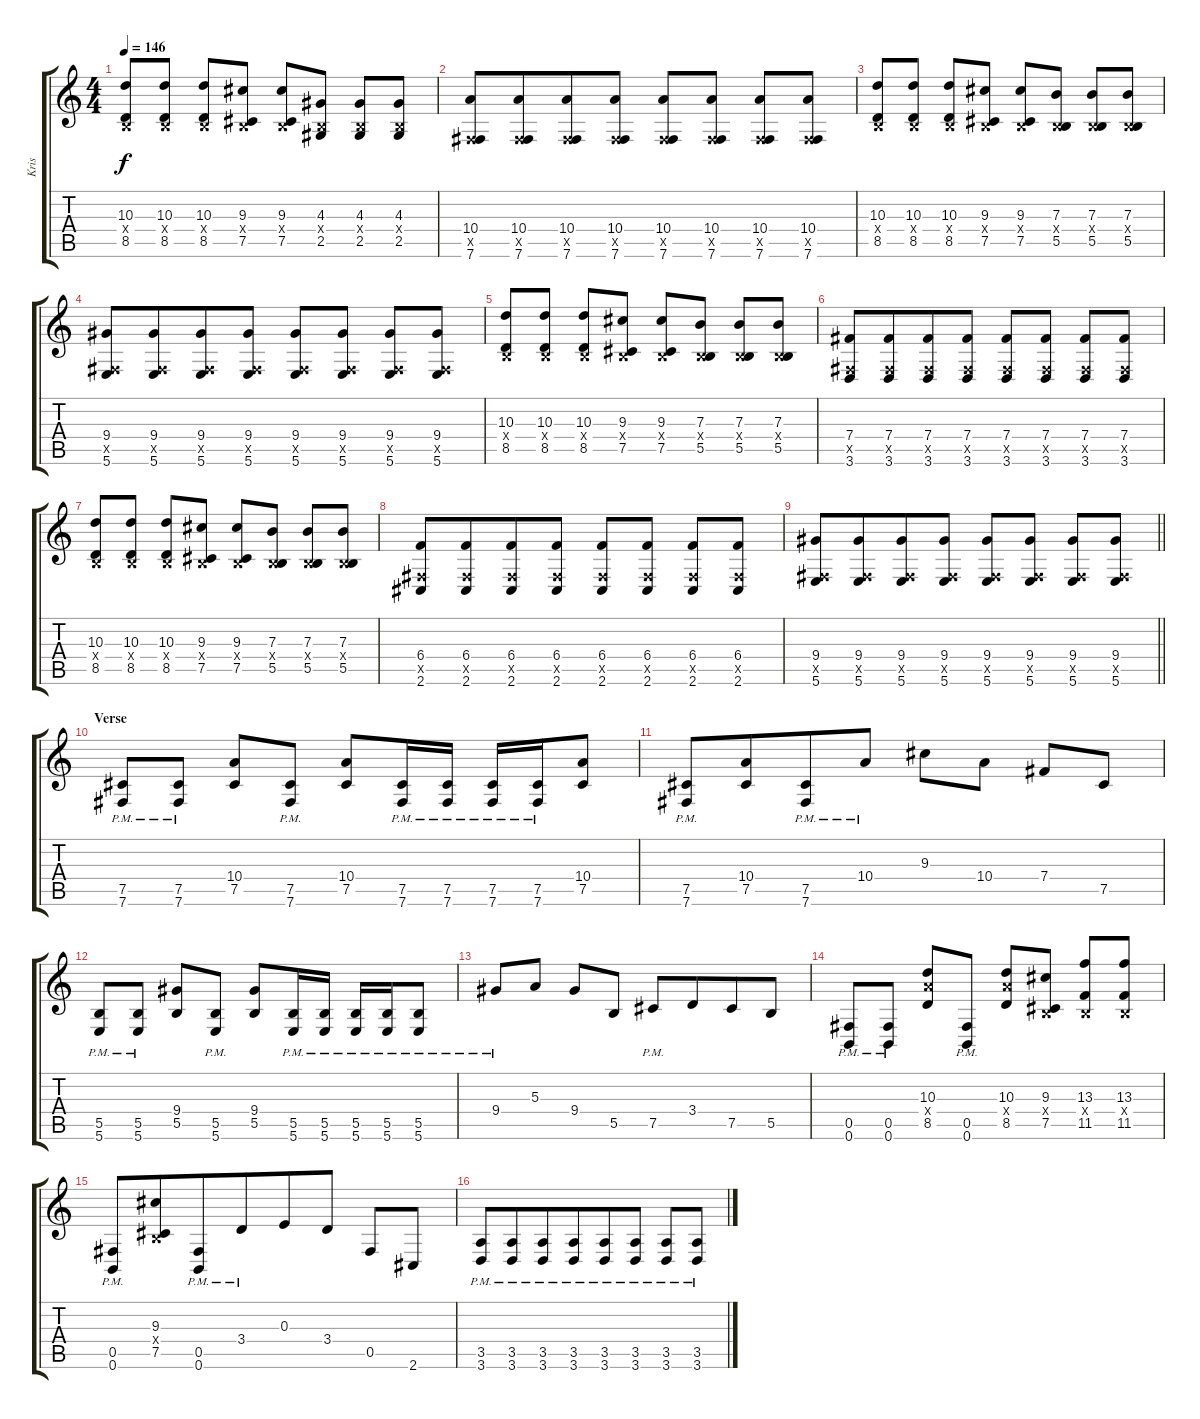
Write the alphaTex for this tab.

\track ("Kris" "Kris") {instrument distortionguitar}
\staff {score tabs}
\tuning (Db4 Ab3 E3 B2 Gb2 B1) {hide}
\ts (4 4)
\tempo 146
\clef g2
\ks c
(10.3 0.4{x} 8.5).8{dy f beam merge} (10.3 0.4{x} 8.5).8 (10.3 0.4{x} 8.5).8 (9.3 0.4{x} 7.5).8 (9.3 0.4{x} 7.5).8 (4.3 0.4{x} 2.5).8 (4.3 0.4{x} 2.5).8 (4.3 0.4{x} 2.5).8 |
(10.4 0.5{x} 7.6).8{beam merge} (10.4 0.5{x} 7.6).8{beam merge} (10.4 0.5{x} 7.6).8 (10.4 0.5{x} 7.6).8 (10.4 0.5{x} 7.6).8 (10.4 0.5{x} 7.6).8 (10.4 0.5{x} 7.6).8 (10.4 0.5{x} 7.6).8 |
(10.3 0.4{x} 8.5).8{beam merge} (10.3 0.4{x} 8.5).8 (10.3 0.4{x} 8.5).8 (9.3 0.4{x} 7.5).8 (9.3 0.4{x} 7.5).8 (7.3 0.4{x} 5.5).8 (7.3 0.4{x} 5.5).8 (7.3 0.4{x} 5.5).8 |
(9.4 0.5{x} 5.6).8{beam merge} (9.4 0.5{x} 5.6).8{beam merge} (9.4 0.5{x} 5.6).8 (9.4 0.5{x} 5.6).8 (9.4 0.5{x} 5.6).8 (9.4 0.5{x} 5.6).8 (9.4 0.5{x} 5.6).8 (9.4 0.5{x} 5.6).8 |
(10.3 0.4{x} 8.5).8{beam merge} (10.3 0.4{x} 8.5).8 (10.3 0.4{x} 8.5).8 (9.3 0.4{x} 7.5).8 (9.3 0.4{x} 7.5).8 (7.3 0.4{x} 5.5).8 (7.3 0.4{x} 5.5).8 (7.3 0.4{x} 5.5).8 |
(7.4 0.5{x} 3.6).8{beam merge} (7.4 0.5{x} 3.6).8{beam merge} (7.4 0.5{x} 3.6).8 (7.4 0.5{x} 3.6).8 (7.4 0.5{x} 3.6).8 (7.4 0.5{x} 3.6).8 (7.4 0.5{x} 3.6).8 (7.4 0.5{x} 3.6).8 |
(10.3 0.4{x} 8.5).8{beam merge} (10.3 0.4{x} 8.5).8 (10.3 0.4{x} 8.5).8 (9.3 0.4{x} 7.5).8 (9.3 0.4{x} 7.5).8 (7.3 0.4{x} 5.5).8 (7.3 0.4{x} 5.5).8 (7.3 0.4{x} 5.5).8 |
(6.4 0.5{x} 2.6).8{beam merge} (6.4 0.5{x} 2.6).8{beam merge} (6.4 0.5{x} 2.6).8 (6.4 0.5{x} 2.6).8 (6.4 0.5{x} 2.6).8 (6.4 0.5{x} 2.6).8 (6.4 0.5{x} 2.6).8 (6.4 0.5{x} 2.6).8 |
\barLineRight lightlight
(9.4 0.5{x} 5.6).8{beam merge} (9.4 0.5{x} 5.6).8{beam merge} (9.4 0.5{x} 5.6).8 (9.4 0.5{x} 5.6).8 (9.4 0.5{x} 5.6).8 (9.4 0.5{x} 5.6).8 (9.4 0.5{x} 5.6).8 (9.4 0.5{x} 5.6).8 |
\section ("" "Verse")
(7.5 7.6{pm}).8 (7.5 7.6{pm}).8 (10.4 7.5).8{beam merge} (7.5{pm} 7.6).8 (10.4 7.5).8{beam merge} (7.5{pm} 7.6).16 (7.5{pm} 7.6).16 (7.5{pm} 7.6).16 (7.5{pm} 7.6).16 (10.4 7.5).8 |
(7.5{pm} 7.6).8 (10.4 7.5).8{beam merge} (7.5{pm} 7.6).8 10.4{pm}.8 9.3.8 10.4.8 7.4.8 7.5.8 |
(5.5 5.6{pm}).8 (5.5 5.6{pm}).8 (9.4 5.5).8{beam merge} (5.5{pm} 5.6).8 (9.4 5.5).8{beam merge} (5.5{pm} 5.6).16 (5.5{pm} 5.6).16 (5.5{pm} 5.6).16 (5.5{pm} 5.6).16 (5.5 5.6{pm}).8 |
9.4{pm}.8 5.3.8 9.4.8 5.5.8 7.5{pm}.8 3.4.8{beam merge} 7.5.8 5.5.8 |
(0.5 0.6{pm}).8 (0.5 0.6{pm}).8 (10.3 10.4{x} 8.5).8{beam merge} (0.5{pm} 0.6).8 (10.3 10.4{x} 8.5).8 (9.3 0.4{x} 7.5).8 (13.3 0.4{x} 11.5).8{beam merge} (13.3 0.4{x} 11.5).8 |
(0.5{pm} 0.6).8{beam merge} (9.3 0.4{x} 7.5).8{beam merge} (0.5{pm} 0.6).8 3.4{pm}.8{beam merge} 0.3.8 3.4.8 0.5.8 2.6.8 |
(3.5{pm} 3.6{pm}).8 (3.5{pm} 3.6{pm}).8{beam merge} (3.5{pm} 3.6{pm}).8{beam merge} (3.5{pm} 3.6{pm}).8{beam merge} (3.5{pm} 3.6{pm}).8 (3.5{pm} 3.6{pm}).8 (3.5{pm} 3.6{pm}).8 (3.5{pm} 3.6{pm}).8
